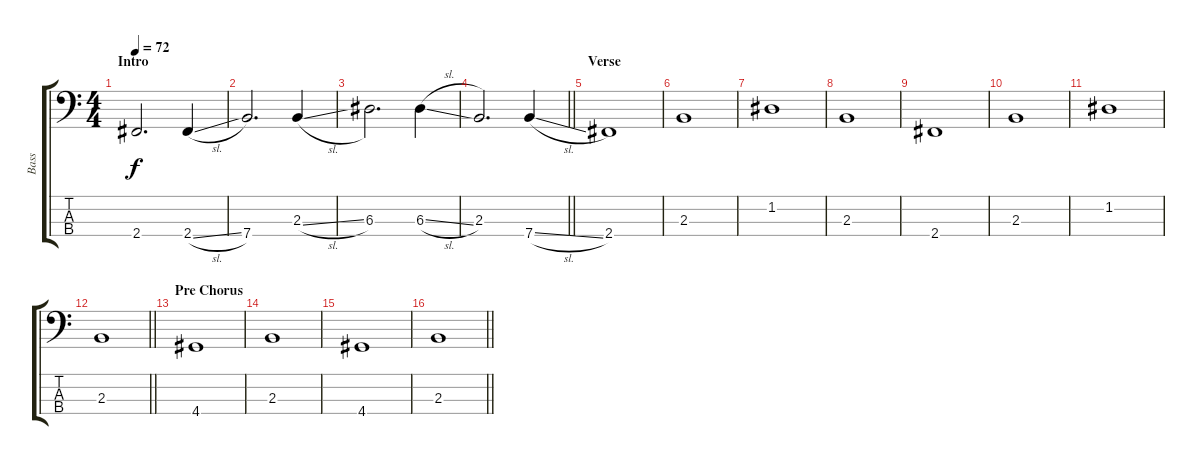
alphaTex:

\track ("Bass" "Bass") {instrument electricbassfinger}
\staff {score tabs}
\tuning (G2 D2 A1 E1) {hide}
\ts (4 4)
\section ("" "Intro")
\tempo 72
\clef f4
\ks c
2.4.2{d dy f instrument electricbassfinger} 2.4{sl}.4 |
7.4.2{d} 2.3{sl}.4 |
6.3.2{d} 6.3{sl}.4 |
\barLineRight lightlight
2.3.2{d} 7.4{sl}.4 |
\section ("" "Verse")
2.4.1 |
2.3.1 |
1.2.1 |
2.3.1 |
2.4.1 |
2.3.1 |
1.2.1 |
\barLineRight lightlight
2.3.1 |
\section ("" "Pre Chorus")
4.4.1 |
2.3.1 |
4.4.1 |
\barLineRight lightlight
2.3.1
